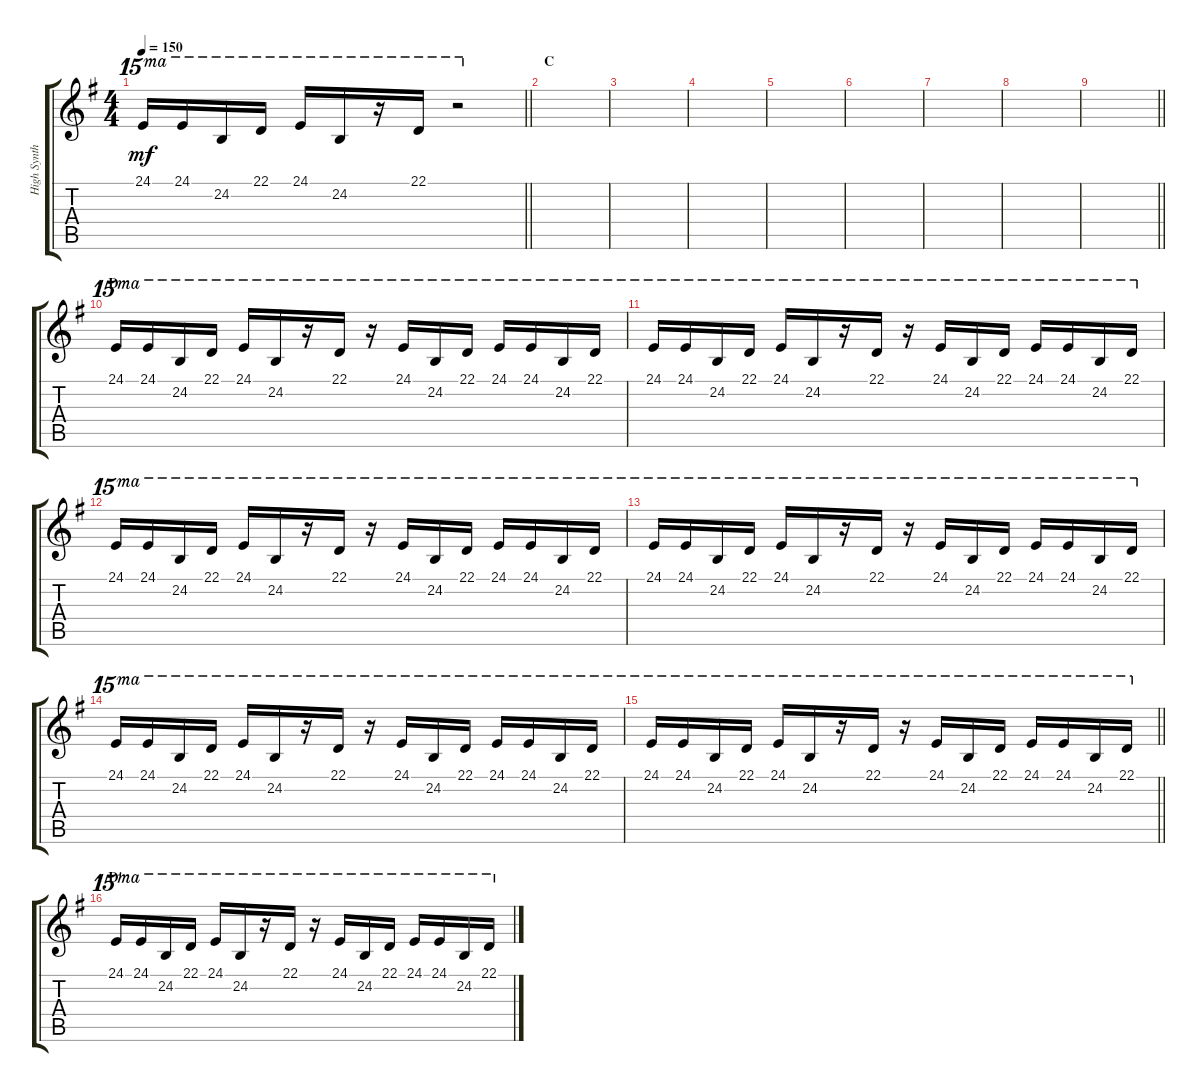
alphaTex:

\track ("High Synth" "High Synth") {instrument lead5charang}
\staff {score tabs}
\tuning (E4 B3 G3 D3 A2 E2) {hide}
\ts (4 4)
\tempo 150
\clef g2
\barLineRight lightlight
\ks eminor
24.1.16{ot 15ma dy mf} 24.1.16{ot 15ma} 24.2.16{ot 15ma} 22.1.16{ot 15ma} 24.1.16{ot 15ma} 24.2.16{ot 15ma} r.16{ot 15ma} 22.1.16{ot 15ma} r.2{ot 15ma} |
\section ("" "C")
|
|
|
|
|
|
|
\barLineRight lightlight
|
\section ("" "D")
24.1.16{ot 15ma} 24.1.16{ot 15ma} 24.2.16{ot 15ma} 22.1.16{ot 15ma} 24.1.16{ot 15ma} 24.2.16{ot 15ma} r.16{ot 15ma} 22.1.16{ot 15ma} r.16{ot 15ma} 24.1.16{ot 15ma} 24.2.16{ot 15ma} 22.1.16{ot 15ma} 24.1.16{ot 15ma} 24.1.16{ot 15ma} 24.2.16{ot 15ma} 22.1.16{ot 15ma} |
24.1.16{ot 15ma} 24.1.16{ot 15ma} 24.2.16{ot 15ma} 22.1.16{ot 15ma} 24.1.16{ot 15ma} 24.2.16{ot 15ma} r.16{ot 15ma} 22.1.16{ot 15ma} r.16{ot 15ma} 24.1.16{ot 15ma} 24.2.16{ot 15ma} 22.1.16{ot 15ma} 24.1.16{ot 15ma} 24.1.16{ot 15ma} 24.2.16{ot 15ma} 22.1.16{ot 15ma} |
24.1.16{ot 15ma} 24.1.16{ot 15ma} 24.2.16{ot 15ma} 22.1.16{ot 15ma} 24.1.16{ot 15ma} 24.2.16{ot 15ma} r.16{ot 15ma} 22.1.16{ot 15ma} r.16{ot 15ma} 24.1.16{ot 15ma} 24.2.16{ot 15ma} 22.1.16{ot 15ma} 24.1.16{ot 15ma} 24.1.16{ot 15ma} 24.2.16{ot 15ma} 22.1.16{ot 15ma} |
24.1.16{ot 15ma} 24.1.16{ot 15ma} 24.2.16{ot 15ma} 22.1.16{ot 15ma} 24.1.16{ot 15ma} 24.2.16{ot 15ma} r.16{ot 15ma} 22.1.16{ot 15ma} r.16{ot 15ma} 24.1.16{ot 15ma} 24.2.16{ot 15ma} 22.1.16{ot 15ma} 24.1.16{ot 15ma} 24.1.16{ot 15ma} 24.2.16{ot 15ma} 22.1.16{ot 15ma} |
24.1.16{ot 15ma} 24.1.16{ot 15ma} 24.2.16{ot 15ma} 22.1.16{ot 15ma} 24.1.16{ot 15ma} 24.2.16{ot 15ma} r.16{ot 15ma} 22.1.16{ot 15ma} r.16{ot 15ma} 24.1.16{ot 15ma} 24.2.16{ot 15ma} 22.1.16{ot 15ma} 24.1.16{ot 15ma} 24.1.16{ot 15ma} 24.2.16{ot 15ma} 22.1.16{ot 15ma} |
\barLineRight lightlight
24.1.16{ot 15ma} 24.1.16{ot 15ma} 24.2.16{ot 15ma} 22.1.16{ot 15ma} 24.1.16{ot 15ma} 24.2.16{ot 15ma} r.16{ot 15ma} 22.1.16{ot 15ma} r.16{ot 15ma} 24.1.16{ot 15ma} 24.2.16{ot 15ma} 22.1.16{ot 15ma} 24.1.16{ot 15ma} 24.1.16{ot 15ma} 24.2.16{ot 15ma} 22.1.16{ot 15ma} |
\section ("" "D'")
24.1.16{ot 15ma} 24.1.16{ot 15ma} 24.2.16{ot 15ma} 22.1.16{ot 15ma} 24.1.16{ot 15ma} 24.2.16{ot 15ma} r.16{ot 15ma} 22.1.16{ot 15ma} r.16{ot 15ma} 24.1.16{ot 15ma} 24.2.16{ot 15ma} 22.1.16{ot 15ma} 24.1.16{ot 15ma} 24.1.16{ot 15ma} 24.2.16{ot 15ma} 22.1.16{ot 15ma}
